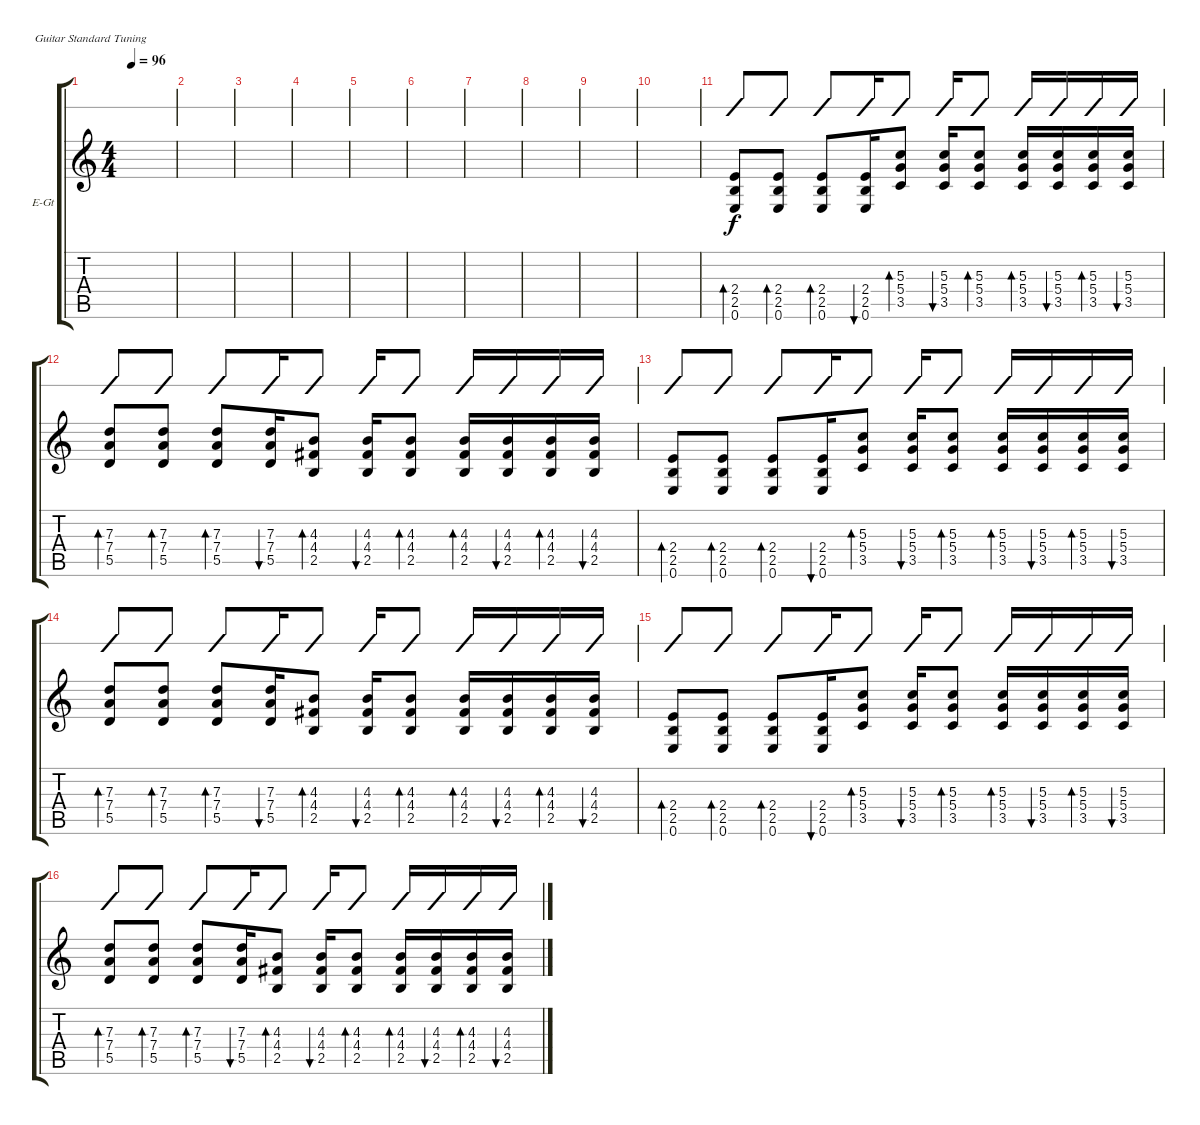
\defaultSystemsLayout 4
\bracketExtendMode groupsimilarinstruments
\firstSystemTrackNameOrientation horizontal
\otherSystemsTrackNameOrientation horizontal
\track ("Максим Крамар" "E-Gt") {instrument distortionguitar}
\staff {score tabs slash}
\tuning (E4 B3 G3 D3 A2 E2)
\ts (4 4)
\tempo 96
\clef g2
\ks c
|
|
|
|
|
|
|
|
|
|
(2.4 2.5 0.6).8{bd 60} (2.4 2.5 0.6).8{bd 60} (2.4 2.5 0.6).8{bd 60} (2.4 2.5 0.6).16{bu 60} (5.3 5.4 3.5).8{bd 60} (5.3 5.4 3.5).16{bu 60} (5.3 5.4 3.5).8{bd 60} (5.3 5.4 3.5).16{bd 60} (5.3 5.4 3.5).16{bu 60} (5.3 5.4 3.5).16{bd 60} (5.3 5.4 3.5).16{bu 60} |
(7.3 7.4 5.5).8{bd 60} (7.3 7.4 5.5).8{bd 60} (7.3 7.4 5.5).8{bd 60} (7.3 7.4 5.5).16{bu 60} (4.3 4.4 2.5).8{bd 60} (4.3 4.4 2.5).16{bu 60} (4.3 4.4 2.5).8{bd 60} (4.3 4.4 2.5).16{bd 60} (4.3 4.4 2.5).16{bu 60} (4.3 4.4 2.5).16{bd 60} (4.3 4.4 2.5).16{bu 60} |
(2.4 2.5 0.6).8{bd 60} (2.4 2.5 0.6).8{bd 60} (2.4 2.5 0.6).8{bd 60} (2.4 2.5 0.6).16{bu 60} (5.3 5.4 3.5).8{bd 60} (5.3 5.4 3.5).16{bu 60} (5.3 5.4 3.5).8{bd 60} (5.3 5.4 3.5).16{bd 60} (5.3 5.4 3.5).16{bu 60} (5.3 5.4 3.5).16{bd 60} (5.3 5.4 3.5).16{bu 60} |
(7.3 7.4 5.5).8{bd 60} (7.3 7.4 5.5).8{bd 60} (7.3 7.4 5.5).8{bd 60} (7.3 7.4 5.5).16{bu 60} (4.3 4.4 2.5).8{bd 60} (4.3 4.4 2.5).16{bu 60} (4.3 4.4 2.5).8{bd 60} (4.3 4.4 2.5).16{bd 60} (4.3 4.4 2.5).16{bu 60} (4.3 4.4 2.5).16{bd 60} (4.3 4.4 2.5).16{bu 60} |
(2.4 2.5 0.6).8{bd 60} (2.4 2.5 0.6).8{bd 60} (2.4 2.5 0.6).8{bd 60} (2.4 2.5 0.6).16{bu 60} (5.3 5.4 3.5).8{bd 60} (5.3 5.4 3.5).16{bu 60} (5.3 5.4 3.5).8{bd 60} (5.3 5.4 3.5).16{bd 60} (5.3 5.4 3.5).16{bu 60} (5.3 5.4 3.5).16{bd 60} (5.3 5.4 3.5).16{bu 60} |
(7.3 7.4 5.5).8{bd 60} (7.3 7.4 5.5).8{bd 60} (7.3 7.4 5.5).8{bd 60} (7.3 7.4 5.5).16{bu 60} (4.3 4.4 2.5).8{bd 60} (4.3 4.4 2.5).16{bu 60} (4.3 4.4 2.5).8{bd 60} (4.3 4.4 2.5).16{bd 60} (4.3 4.4 2.5).16{bu 60} (4.3 4.4 2.5).16{bd 60} (4.3 4.4 2.5).16{bu 60}
